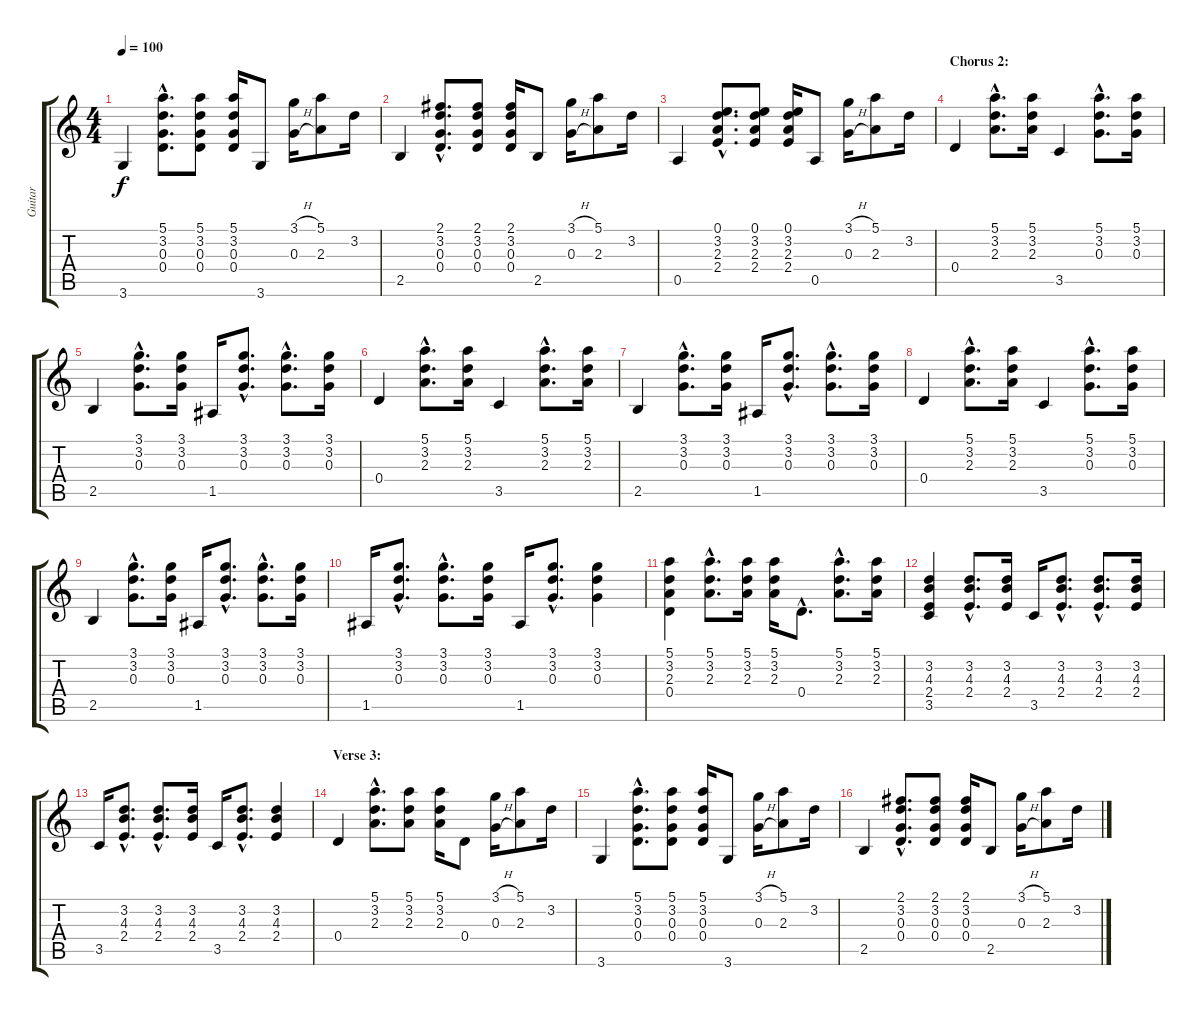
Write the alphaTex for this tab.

\track ("Guitar" "Guitar") {instrument acousticguitarnylon}
\staff {score tabs}
\tuning (E4 B3 G3 D3 A2 E2) {hide}
\ts (4 4)
\tempo 100
\clef g2
\ks c
3.6.4{dy f} (5.1{hac} 3.2{hac} 0.3{hac} 0.4{hac}).8{d} (5.1 3.2 0.3 0.4).8 (5.1 3.2 0.3 0.4).16 3.6.8 (3.1{h} 0.3{h}).16 (5.1 2.3).8 3.2.16 |
2.5.4 (2.1{hac} 3.2{hac} 0.3{hac} 0.4{hac}).8{d} (2.1 3.2 0.3 0.4).8 (2.1 3.2 0.3 0.4).16 2.5.8 (3.1{h} 0.3{h}).16 (5.1 2.3).8 3.2.16 |
0.5.4 (0.1{hac} 3.2{hac} 2.3{hac} 2.4{hac}).8{d} (0.1 3.2 2.3 2.4).8 (0.1 3.2 2.3 2.4).16 0.5.8 (3.1{h} 0.3{h}).16 (5.1 2.3).8 3.2.16 |
\section ("" "Chorus 2:")
0.4.4 (5.1{hac} 3.2{hac} 2.3{hac}).8{d} (5.1 3.2 2.3).16 3.5.4 (5.1{hac} 3.2{hac} 0.3{hac}).8{d} (5.1 3.2 0.3).16 |
2.5.4 (3.1{hac} 3.2{hac} 0.3{hac}).8{d} (3.1 3.2 0.3).16 1.5.16 (3.1{hac} 3.2{hac} 0.3{hac}).8{d} (3.1{hac} 3.2{hac} 0.3{hac}).8{d} (3.1 3.2 0.3).16 |
0.4.4 (5.1{hac} 3.2{hac} 2.3{hac}).8{d} (5.1 3.2 2.3).16 3.5.4 (5.1{hac} 3.2{hac} 2.3{hac}).8{d} (5.1 3.2 2.3).16 |
2.5.4 (3.1{hac} 3.2{hac} 0.3{hac}).8{d} (3.1 3.2 0.3).16 1.5.16 (3.1{hac} 3.2{hac} 0.3{hac}).8{d} (3.1{hac} 3.2{hac} 0.3{hac}).8{d} (3.1 3.2 0.3).16 |
0.4.4 (5.1{hac} 3.2{hac} 2.3{hac}).8{d} (5.1 3.2 2.3).16 3.5.4 (5.1{hac} 3.2{hac} 0.3{hac}).8{d} (5.1 3.2 0.3).16 |
2.5.4 (3.1{hac} 3.2{hac} 0.3{hac}).8{d} (3.1 3.2 0.3).16 1.5.16 (3.1{hac} 3.2{hac} 0.3{hac}).8{d} (3.1{hac} 3.2{hac} 0.3{hac}).8{d} (3.1 3.2 0.3).16 |
1.5.16 (3.1{hac} 3.2{hac} 0.3{hac}).8{d} (3.1{hac} 3.2{hac} 0.3{hac}).8{d} (3.1 3.2 0.3).16 1.5.16 (3.1{hac} 3.2{hac} 0.3{hac}).8{d} (3.1 3.2 0.3).4 |
(5.1 3.2 2.3 0.4).4 (5.1{hac} 3.2{hac} 2.3{hac}).8{d} (5.1 3.2 2.3).16 (5.1 3.2 2.3).16 0.4{hac}.8{d} (5.1{hac} 3.2{hac} 2.3{hac}).8{d} (5.1 3.2 2.3).16 |
(3.2 4.3 2.4 3.5).4 (3.2{hac} 4.3{hac} 2.4{hac}).8{d} (3.2 4.3 2.4).16 3.5.16 (3.2{hac} 4.3{hac} 2.4{hac}).8{d} (3.2{hac} 4.3{hac} 2.4{hac}).8{d} (3.2 4.3 2.4).16 |
3.5.16 (3.2{hac} 4.3{hac} 2.4{hac}).8{d} (3.2{hac} 4.3{hac} 2.4{hac}).8{d} (3.2 4.3 2.4).16 3.5.16 (3.2{hac} 4.3{hac} 2.4{hac}).8{d} (3.2 4.3 2.4).4 |
\section ("" "Verse 3:")
0.4.4 (5.1{hac} 3.2{hac} 2.3{hac}).8{d} (5.1 3.2 2.3).8 (5.1 3.2 2.3).16 0.4.8 (3.1{h} 0.3{h}).16 (5.1 2.3).8 3.2.16 |
3.6.4 (5.1{hac} 3.2{hac} 0.3{hac} 0.4{hac}).8{d} (5.1 3.2 0.3 0.4).8 (5.1 3.2 0.3 0.4).16 3.6.8 (3.1{h} 0.3{h}).16 (5.1 2.3).8 3.2.16 |
2.5.4 (2.1{hac} 3.2{hac} 0.3{hac} 0.4{hac}).8{d} (2.1 3.2 0.3 0.4).8 (2.1 3.2 0.3 0.4).16 2.5.8 (3.1{h} 0.3{h}).16 (5.1 2.3).8 3.2.16
